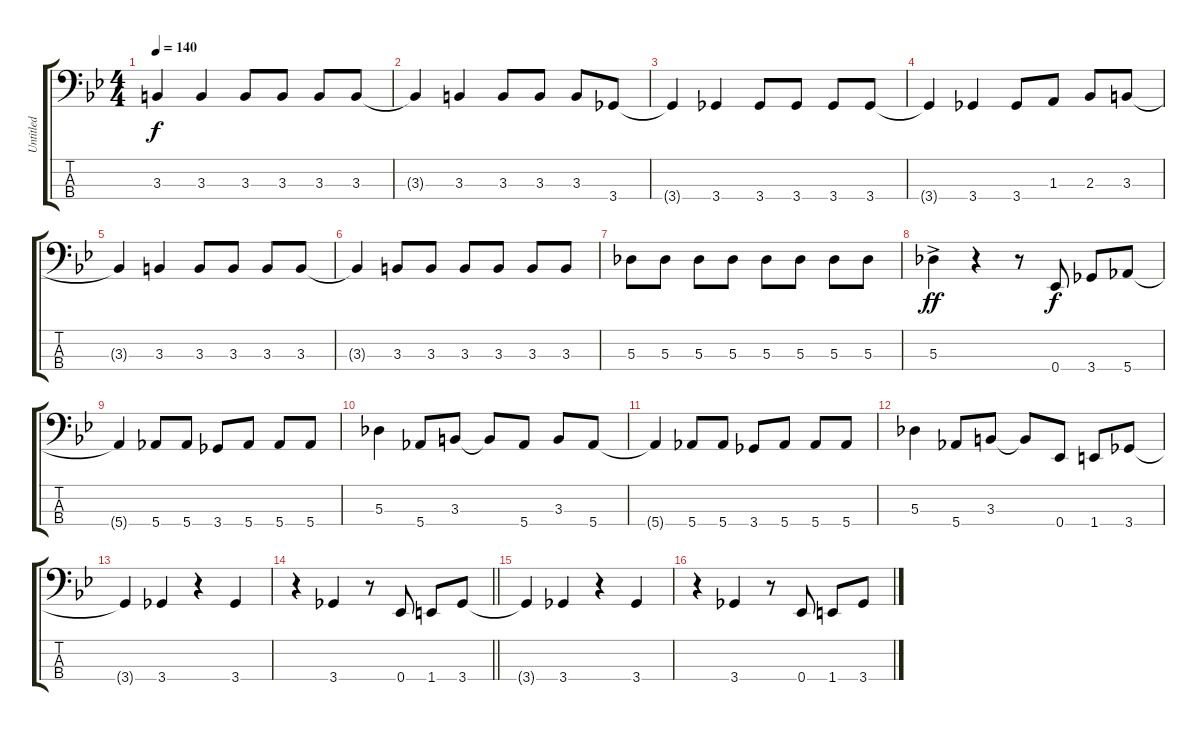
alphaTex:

\track ("Untitled" "Untitled") {instrument electricbassfinger}
\staff {score tabs}
\tuning (Gb2 Db2 Ab1 Eb1) {hide}
\ts (4 4)
\tempo 140
\clef f4
\ks bb
3.3.4{dy f} 3.3.4 3.3.8 3.3.8 3.3.8 3.3.8 |
3.3{t}.4 3.3.4 3.3.8 3.3.8 3.3.8 3.4.8 |
3.4{t}.4 3.4.4 3.4.8 3.4.8 3.4.8 3.4.8 |
3.4{t}.4 3.4.4 3.4.8 1.3.8 2.3.8 3.3.8 |
3.3{t}.4 3.3.4 3.3.8 3.3.8 3.3.8 3.3.8 |
3.3{t}.4 3.3.8 3.3.8 3.3.8 3.3.8 3.3.8 3.3.8 |
5.3.8 5.3.8 5.3.8 5.3.8 5.3.8 5.3.8 5.3.8 5.3.8 |
5.3{ac}.4{dy ff} r.4 r.8 0.4.8{dy f} 3.4.8 5.4.8 |
5.4{t}.4 5.4.8 5.4.8 3.4.8 5.4.8 5.4.8 5.4.8 |
5.3.4 5.4.8 3.3.8 3.3{t}.8 5.4.8 3.3.8 5.4.8 |
5.4{t}.4 5.4.8 5.4.8 3.4.8 5.4.8 5.4.8 5.4.8 |
5.3.4 5.4.8 3.3.8 3.3{t}.8 0.4.8 1.4.8 3.4.8 |
3.4{t}.4 3.4.4 r.4 3.4.4 |
\barLineRight lightlight
r.4 3.4.4 r.8 0.4.8 1.4.8 3.4.8 |
3.4{t}.4 3.4.4 r.4 3.4.4 |
r.4 3.4.4 r.8 0.4.8 1.4.8 3.4.8
